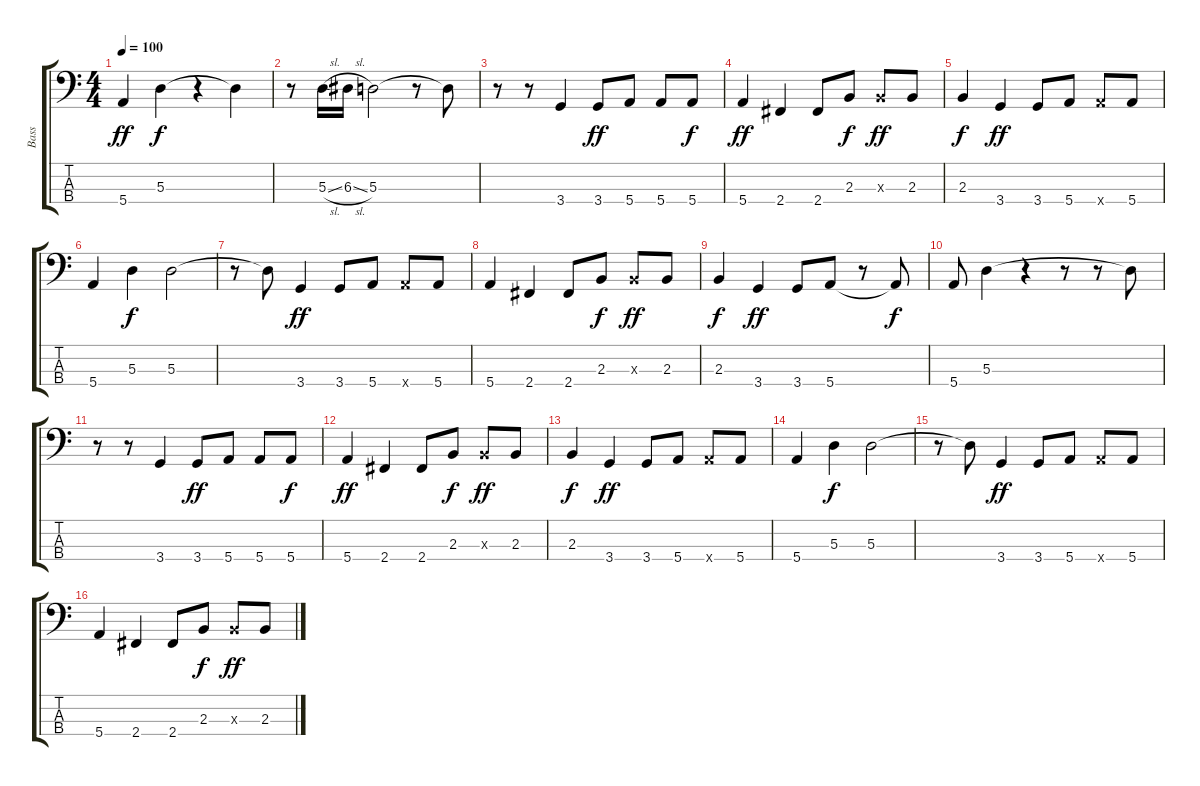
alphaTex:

\track ("Bass" "Bass") {instrument electricbassfinger}
\staff {score tabs}
\tuning (G2 D2 A1 E1) {hide}
\ts (4 4)
\tempo 100
\clef f4
\ks c
5.4.4{dy ff} 5.3.4{dy f} r.4 5.3{t}.4 |
r.8 5.3{sl}.16 6.3{sl}.16 5.3.2 r.8 5.3{t}.8 |
r.8 r.8 3.4.4 3.4.8{dy ff} 5.4.8 5.4.8 5.4.8{dy f} |
5.4.4{dy ff} 2.4.4 2.4.8 2.3.8{dy f} 2.3{x}.8{dy ff} 2.3.8 |
2.3.4{dy f} 3.4.4{dy ff} 3.4.8 5.4.8 5.4{x}.8 5.4.8 |
5.4.4 5.3.4{dy f} 5.3.2 |
r.8 5.3{t}.8 3.4.4{dy ff} 3.4.8 5.4.8 5.4{x}.8 5.4.8 |
5.4.4 2.4.4 2.4.8 2.3.8{dy f} 2.3{x}.8{dy ff} 2.3.8 |
2.3.4{dy f} 3.4.4{dy ff} 3.4.8 5.4.8 r.8 5.4{t}.8{dy f} |
5.4.8 5.3.4 r.4 r.8 r.8 5.3{t}.8 |
r.8 r.8 3.4.4 3.4.8{dy ff} 5.4.8 5.4.8 5.4.8{dy f} |
5.4.4{dy ff} 2.4.4 2.4.8 2.3.8{dy f} 2.3{x}.8{dy ff} 2.3.8 |
2.3.4{dy f} 3.4.4{dy ff} 3.4.8 5.4.8 5.4{x}.8 5.4.8 |
5.4.4 5.3.4{dy f} 5.3.2 |
r.8 5.3{t}.8 3.4.4{dy ff} 3.4.8 5.4.8 5.4{x}.8 5.4.8 |
5.4.4 2.4.4 2.4.8 2.3.8{dy f} 2.3{x}.8{dy ff} 2.3.8
